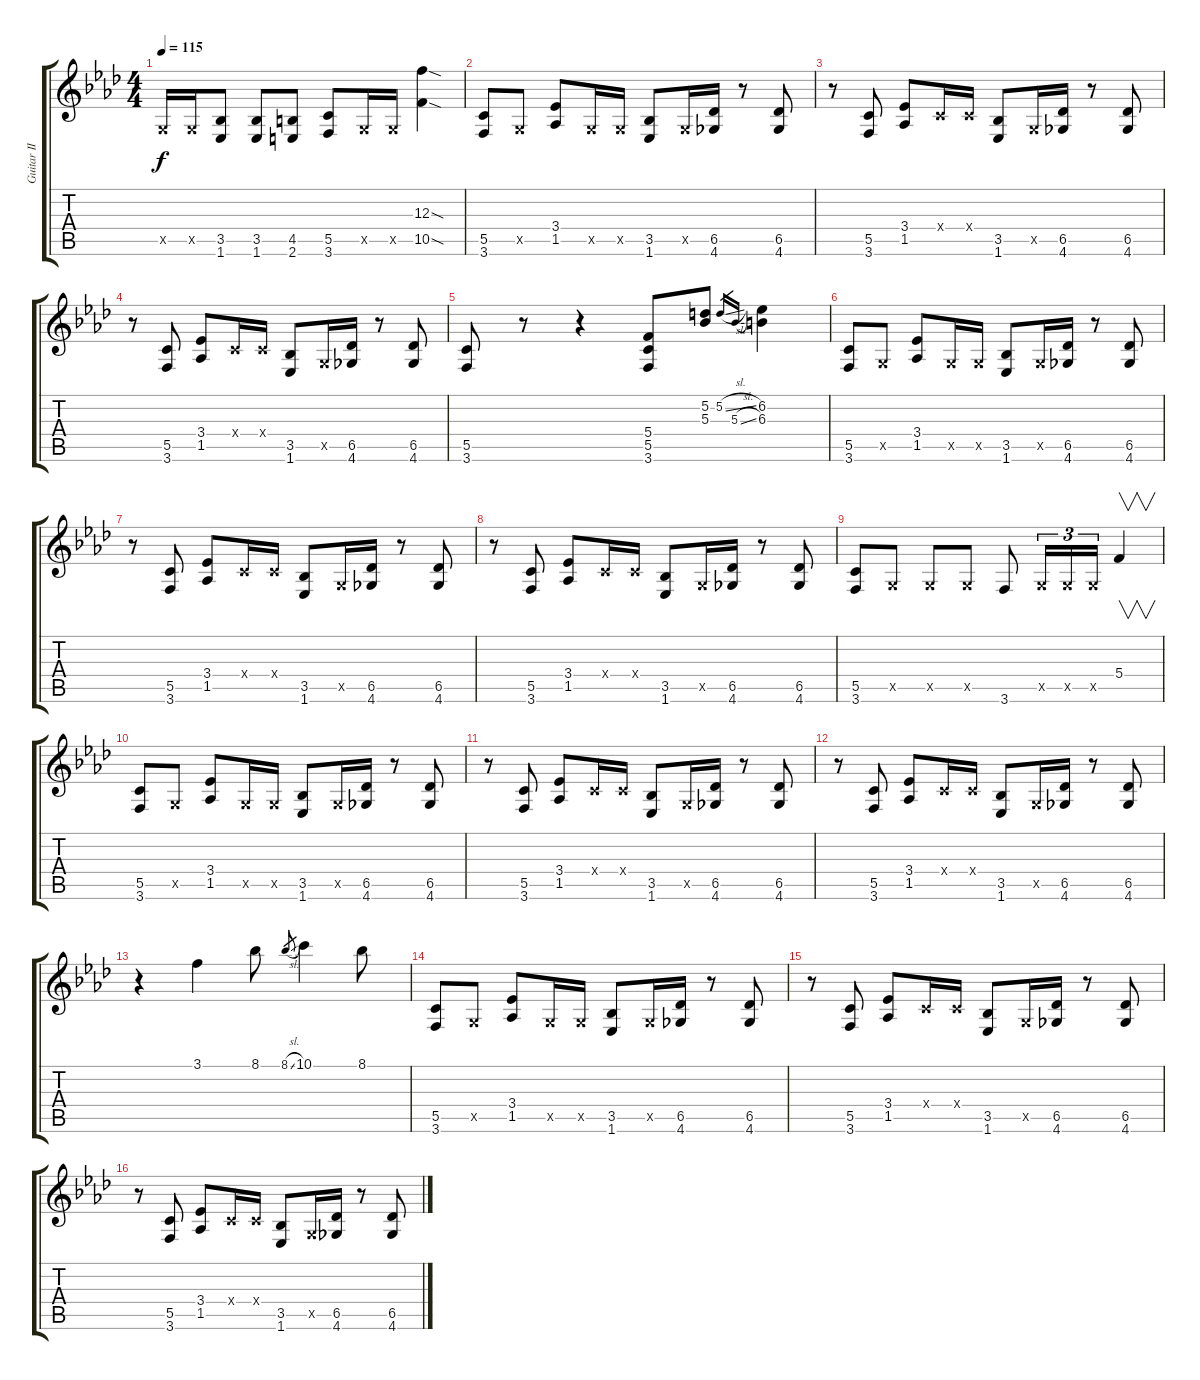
\track ("Guitar II" "Guitar II") {instrument acousticguitarsteel}
\staff {score tabs}
\tuning (D4 A3 F3 C3 G2 D2) {hide}
\ts (4 4)
\tempo 115
\clef g2
\ks ab
0.5{x}.16{dy f} 0.5{x}.16 (3.5 1.6).8 (3.5 1.6).8 (4.5 2.6).8 (5.5 3.6).8 0.5{x}.16 0.5{x}.16 (12.3{sod} 10.5{sod}).4 |
(5.5 3.6).8 0.5{x}.8 (3.4 1.5).8 0.5{x}.16 0.5{x}.16 (3.5 1.6).8 0.5{x}.16 (6.5 4.6).16 r.8 (6.5 4.6).8 |
r.8 (5.5 3.6).8 (3.4 1.5).8 0.4{x}.16 0.4{x}.16 (3.5 1.6).8 0.5{x}.16 (6.5 4.6).16 r.8 (6.5 4.6).8 |
r.8 (5.5 3.6).8 (3.4 1.5).8 0.4{x}.16 0.4{x}.16 (3.5 1.6).8 0.5{x}.16 (6.5 4.6).16 r.8 (6.5 4.6).8 |
(5.5 3.6).8 r.8 r.4 (5.4 5.5 3.6).8 (5.2 5.3).8 5.2{sl}.16{gr} 5.3{sl}.16{gr} (6.2 6.3).4 |
(5.5 3.6).8 0.5{x}.8 (3.4 1.5).8 0.5{x}.16 0.5{x}.16 (3.5 1.6).8 0.5{x}.16 (6.5 4.6).16 r.8 (6.5 4.6).8 |
r.8 (5.5 3.6).8 (3.4 1.5).8 0.4{x}.16 0.4{x}.16 (3.5 1.6).8 0.5{x}.16 (6.5 4.6).16 r.8 (6.5 4.6).8 |
r.8 (5.5 3.6).8 (3.4 1.5).8 0.4{x}.16 0.4{x}.16 (3.5 1.6).8 0.5{x}.16 (6.5 4.6).16 r.8 (6.5 4.6).8 |
(5.5 3.6).8 0.5{x}.8 0.5{x}.8 0.5{x}.8 3.6.8 0.5{x}.16{tu (3 2)} 0.5{x}.16{tu (3 2)} 0.5{x}.16{tu (3 2)} 5.4.4{v} |
(5.5 3.6).8 0.5{x}.8 (3.4 1.5).8 0.5{x}.16 0.5{x}.16 (3.5 1.6).8 0.5{x}.16 (6.5 4.6).16 r.8 (6.5 4.6).8 |
r.8 (5.5 3.6).8 (3.4 1.5).8 0.4{x}.16 0.4{x}.16 (3.5 1.6).8 0.5{x}.16 (6.5 4.6).16 r.8 (6.5 4.6).8 |
r.8 (5.5 3.6).8 (3.4 1.5).8 0.4{x}.16 0.4{x}.16 (3.5 1.6).8 0.5{x}.16 (6.5 4.6).16 r.8 (6.5 4.6).8 |
r.4 3.1.4 8.1.8 8.1{sl}.8{gr} 10.1.4 8.1.8 |
(5.5 3.6).8 0.5{x}.8 (3.4 1.5).8 0.5{x}.16 0.5{x}.16 (3.5 1.6).8 0.5{x}.16 (6.5 4.6).16 r.8 (6.5 4.6).8 |
r.8 (5.5 3.6).8 (3.4 1.5).8 0.4{x}.16 0.4{x}.16 (3.5 1.6).8 0.5{x}.16 (6.5 4.6).16 r.8 (6.5 4.6).8 |
r.8 (5.5 3.6).8 (3.4 1.5).8 0.4{x}.16 0.4{x}.16 (3.5 1.6).8 0.5{x}.16 (6.5 4.6).16 r.8 (6.5 4.6).8
